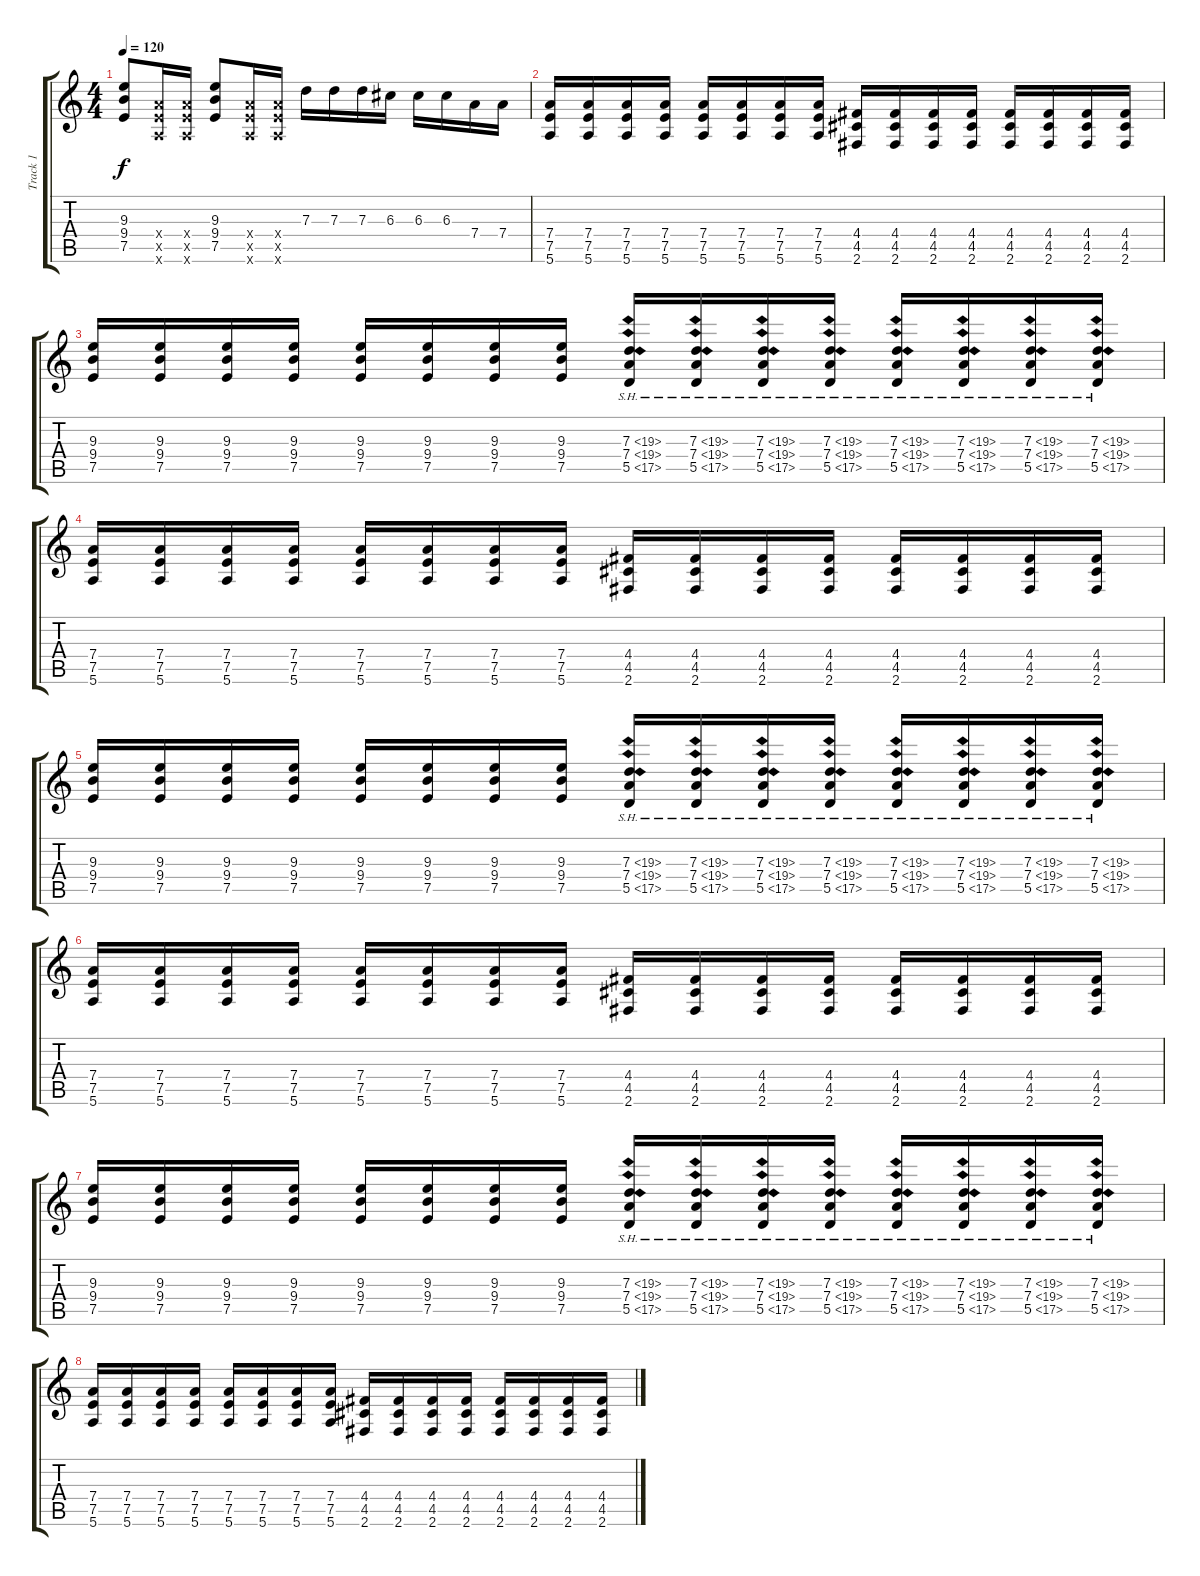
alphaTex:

\track ("Track 1" "Track 1") {instrument distortionguitar}
\staff {score tabs}
\tuning (E4 B3 G3 D3 A2 E2) {hide}
\ts (4 4)
\tempo 120
\clef g2
\ks c
(9.3 9.4 7.5).8{dy f} (7.4{x} 7.5{x} 5.6{x}).16 (7.4{x} 7.5{x} 5.6{x}).16 (9.3 9.4 7.5).8 (7.4{x} 7.5{x} 5.6{x}).16 (7.4{x} 7.5{x} 5.6{x}).16 7.3.16 7.3.16 7.3.16 6.3.16 6.3.16 6.3.16 7.4.16 7.4.16 |
(7.4 7.5 5.6).16 (7.4 7.5 5.6).16 (7.4 7.5 5.6).16 (7.4 7.5 5.6).16 (7.4 7.5 5.6).16 (7.4 7.5 5.6).16 (7.4 7.5 5.6).16 (7.4 7.5 5.6).16 (4.4 4.5 2.6).16 (4.4 4.5 2.6).16 (4.4 4.5 2.6).16 (4.4 4.5 2.6).16 (4.4 4.5 2.6).16 (4.4 4.5 2.6).16 (4.4 4.5 2.6).16 (4.4 4.5 2.6).16 |
(9.3 9.4 7.5).16 (9.3 9.4 7.5).16 (9.3 9.4 7.5).16 (9.3 9.4 7.5).16 (9.3 9.4 7.5).16 (9.3 9.4 7.5).16 (9.3 9.4 7.5).16 (9.3 9.4 7.5).16 (7.3{sh 12} 7.4{sh 12} 5.5{sh 12}).16 (7.3{sh 12} 7.4{sh 12} 5.5{sh 12}).16 (7.3{sh 12} 7.4{sh 12} 5.5{sh 12}).16 (7.3{sh 12} 7.4{sh 12} 5.5{sh 12}).16 (7.3{sh 12} 7.4{sh 12} 5.5{sh 12}).16 (7.3{sh 12} 7.4{sh 12} 5.5{sh 12}).16 (7.3{sh 12} 7.4{sh 12} 5.5{sh 12}).16 (7.3{sh 12} 7.4{sh 12} 5.5{sh 12}).16 |
(7.4 7.5 5.6).16 (7.4 7.5 5.6).16 (7.4 7.5 5.6).16 (7.4 7.5 5.6).16 (7.4 7.5 5.6).16 (7.4 7.5 5.6).16 (7.4 7.5 5.6).16 (7.4 7.5 5.6).16 (4.4 4.5 2.6).16 (4.4 4.5 2.6).16 (4.4 4.5 2.6).16 (4.4 4.5 2.6).16 (4.4 4.5 2.6).16 (4.4 4.5 2.6).16 (4.4 4.5 2.6).16 (4.4 4.5 2.6).16 |
(9.3 9.4 7.5).16 (9.3 9.4 7.5).16 (9.3 9.4 7.5).16 (9.3 9.4 7.5).16 (9.3 9.4 7.5).16 (9.3 9.4 7.5).16 (9.3 9.4 7.5).16 (9.3 9.4 7.5).16 (7.3{sh 12} 7.4{sh 12} 5.5{sh 12}).16 (7.3{sh 12} 7.4{sh 12} 5.5{sh 12}).16 (7.3{sh 12} 7.4{sh 12} 5.5{sh 12}).16 (7.3{sh 12} 7.4{sh 12} 5.5{sh 12}).16 (7.3{sh 12} 7.4{sh 12} 5.5{sh 12}).16 (7.3{sh 12} 7.4{sh 12} 5.5{sh 12}).16 (7.3{sh 12} 7.4{sh 12} 5.5{sh 12}).16 (7.3{sh 12} 7.4{sh 12} 5.5{sh 12}).16 |
(7.4 7.5 5.6).16 (7.4 7.5 5.6).16 (7.4 7.5 5.6).16 (7.4 7.5 5.6).16 (7.4 7.5 5.6).16 (7.4 7.5 5.6).16 (7.4 7.5 5.6).16 (7.4 7.5 5.6).16 (4.4 4.5 2.6).16 (4.4 4.5 2.6).16 (4.4 4.5 2.6).16 (4.4 4.5 2.6).16 (4.4 4.5 2.6).16 (4.4 4.5 2.6).16 (4.4 4.5 2.6).16 (4.4 4.5 2.6).16 |
(9.3 9.4 7.5).16 (9.3 9.4 7.5).16 (9.3 9.4 7.5).16 (9.3 9.4 7.5).16 (9.3 9.4 7.5).16 (9.3 9.4 7.5).16 (9.3 9.4 7.5).16 (9.3 9.4 7.5).16 (7.3{sh 12} 7.4{sh 12} 5.5{sh 12}).16 (7.3{sh 12} 7.4{sh 12} 5.5{sh 12}).16 (7.3{sh 12} 7.4{sh 12} 5.5{sh 12}).16 (7.3{sh 12} 7.4{sh 12} 5.5{sh 12}).16 (7.3{sh 12} 7.4{sh 12} 5.5{sh 12}).16 (7.3{sh 12} 7.4{sh 12} 5.5{sh 12}).16 (7.3{sh 12} 7.4{sh 12} 5.5{sh 12}).16 (7.3{sh 12} 7.4{sh 12} 5.5{sh 12}).16 |
(7.4 7.5 5.6).16 (7.4 7.5 5.6).16 (7.4 7.5 5.6).16 (7.4 7.5 5.6).16 (7.4 7.5 5.6).16 (7.4 7.5 5.6).16 (7.4 7.5 5.6).16 (7.4 7.5 5.6).16 (4.4 4.5 2.6).16 (4.4 4.5 2.6).16 (4.4 4.5 2.6).16 (4.4 4.5 2.6).16 (4.4 4.5 2.6).16 (4.4 4.5 2.6).16 (4.4 4.5 2.6).16 (4.4 4.5 2.6).16
